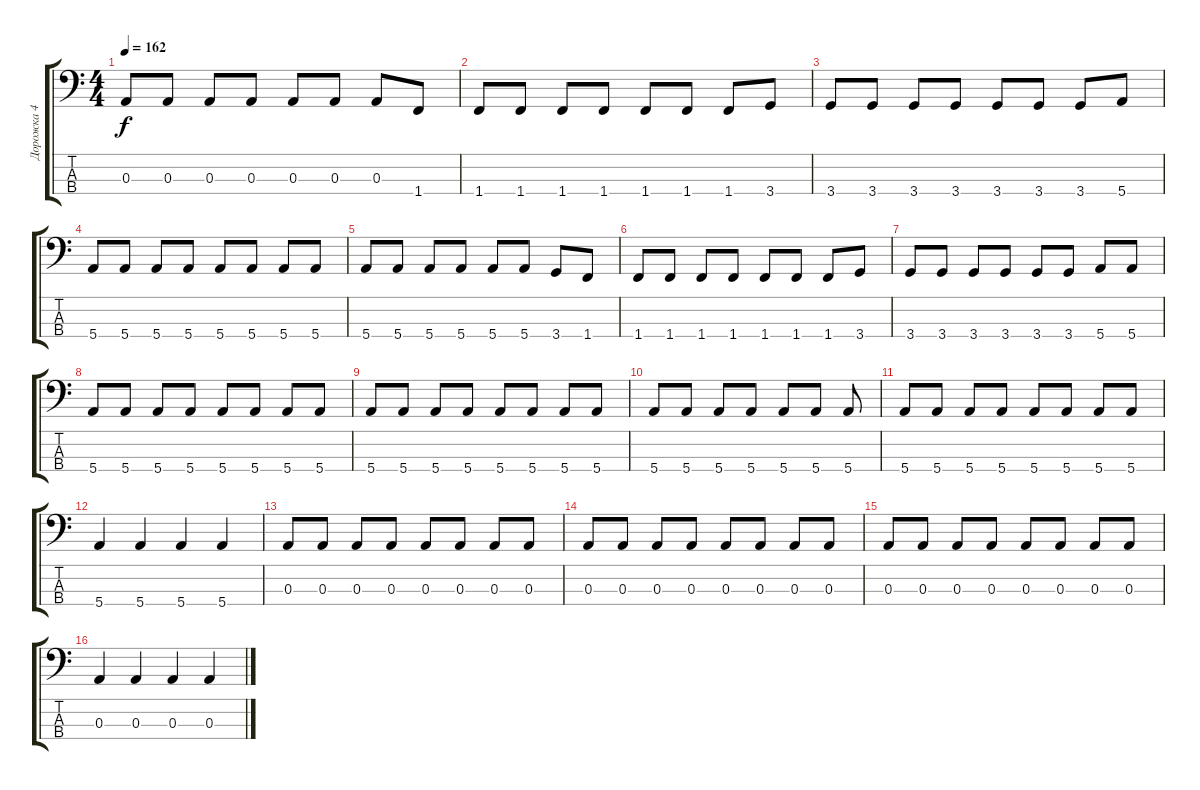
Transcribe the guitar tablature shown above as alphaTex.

\track ("Дорожка 4" "Дорожка 4") {instrument electricbassfinger}
\staff {score tabs}
\tuning (G2 D2 A1 E1) {hide}
\ts (4 4)
\tempo 162
\clef f4
\ks c
0.3.8{dy f} 0.3.8 0.3.8 0.3.8 0.3.8 0.3.8 0.3.8 1.4.8 |
1.4.8 1.4.8 1.4.8 1.4.8 1.4.8 1.4.8 1.4.8 3.4.8 |
3.4.8 3.4.8 3.4.8 3.4.8 3.4.8 3.4.8 3.4.8 5.4.8 |
5.4.8 5.4.8 5.4.8 5.4.8 5.4.8 5.4.8 5.4.8 5.4.8 |
5.4.8 5.4.8 5.4.8 5.4.8 5.4.8 5.4.8 3.4.8 1.4.8 |
1.4.8 1.4.8 1.4.8 1.4.8 1.4.8 1.4.8 1.4.8 3.4.8 |
3.4.8 3.4.8 3.4.8 3.4.8 3.4.8 3.4.8 5.4.8 5.4.8 |
5.4.8 5.4.8 5.4.8 5.4.8 5.4.8 5.4.8 5.4.8 5.4.8 |
5.4.8 5.4.8 5.4.8 5.4.8 5.4.8 5.4.8 5.4.8 5.4.8 |
5.4.8 5.4.8 5.4.8 5.4.8 5.4.8 5.4.8 5.4.8 |
5.4.8 5.4.8 5.4.8 5.4.8 5.4.8 5.4.8 5.4.8 5.4.8 |
5.4.4 5.4.4 5.4.4 5.4.4 |
0.3.8 0.3.8 0.3.8 0.3.8 0.3.8 0.3.8 0.3.8 0.3.8 |
0.3.8 0.3.8 0.3.8 0.3.8 0.3.8 0.3.8 0.3.8 0.3.8 |
0.3.8 0.3.8 0.3.8 0.3.8 0.3.8 0.3.8 0.3.8 0.3.8 |
0.3.4 0.3.4 0.3.4 0.3.4
